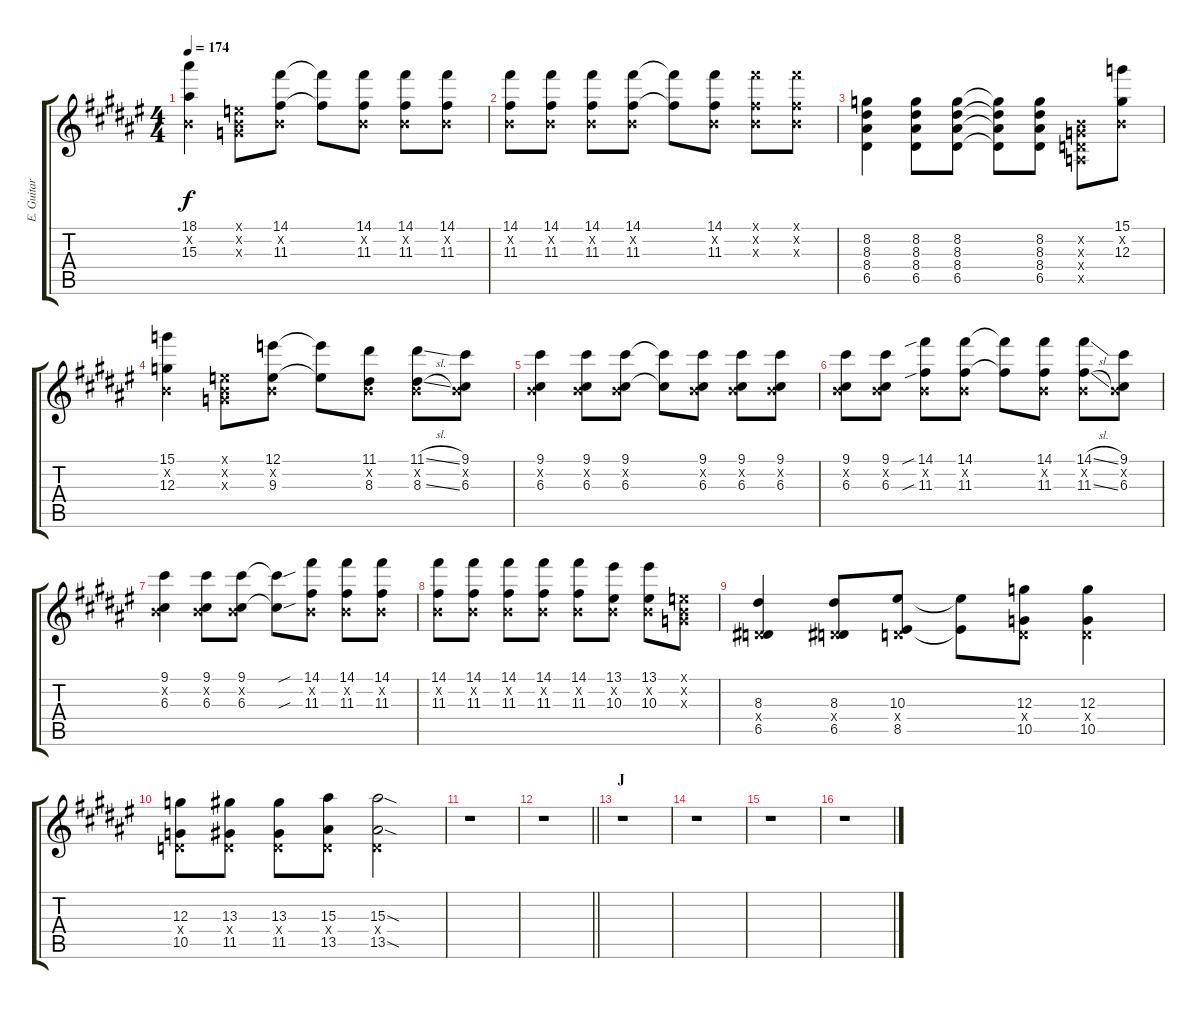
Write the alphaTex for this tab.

\track ("E. Guitar III" "E. Guitar ") {instrument overdrivenguitar}
\staff {score tabs}
\tuning (E4 B3 G3 D3 A2 E2) {hide}
\ts (4 4)
\tempo 174
\clef g2
\ks f#
(18.1 0.2{x} 15.3).4{dy f} (0.1{x} 0.2{x} 0.3{x}).8 (14.1 0.2{x} 11.3).8 (14.1{t} 11.3{t}).8 (14.1 0.2{x} 11.3).8 (14.1 0.2{x} 11.3).8 (14.1 0.2{x} 11.3).8 |
(14.1 0.2{x} 11.3).8 (14.1 0.2{x} 11.3).8 (14.1 0.2{x} 11.3).8 (14.1 0.2{x} 11.3).8 (14.1{t} 11.3{t}).8 (14.1 0.2{x} 11.3).8 (14.1{x} 0.2{x} 11.3{x}).8 (14.1{x} 0.2{x} 11.3{x}).8 |
(8.2 8.3 8.4 6.5).4 (8.2 8.3 8.4 6.5).8 (8.2 8.3 8.4 6.5).8 (8.2{t} 8.3{t} 8.4{t} 6.5{t}).8 (8.2 8.3 8.4 6.5).8 (0.2{x} 0.3{x} 0.4{x} 0.5{x}).8 (15.1 0.2{x} 12.3).8 |
(15.1 0.2{x} 12.3).4 (0.1{x} 0.2{x} 0.3{x}).8 (12.1 0.2{x} 9.3).8 (12.1{t} 9.3{t}).8 (11.1 0.2{x} 8.3).8 (11.1{sl} 0.2{x} 8.3{sl}).8 (9.1 0.2{x} 6.3).8 |
(9.1 0.2{x} 6.3).4 (9.1 0.2{x} 6.3).8 (9.1 0.2{x} 6.3).8 (9.1{t} 6.3{t}).8 (9.1 0.2{x} 6.3).8 (9.1 0.2{x} 6.3).8 (9.1 0.2{x} 6.3).8 |
(9.1 0.2{x} 6.3).8 (9.1 0.2{x} 6.3).8 (14.1{sib} 0.2{x} 11.3{sib}).8 (14.1 0.2{x} 11.3).8 (14.1{t} 11.3{t}).8 (14.1 0.2{x} 11.3).8 (14.1{sl} 0.2{x} 11.3{sl}).8 (9.1 0.2{x} 6.3).8 |
(9.1 0.2{x} 6.3).4 (9.1 0.2{x} 6.3).8 (9.1 0.2{x} 6.3).8 (9.1{sou t} 6.3{sou t}).8 (14.1 0.2{x} 11.3).8 (14.1 0.2{x} 11.3).8 (14.1 0.2{x} 11.3).8 |
(14.1 0.2{x} 11.3).8 (14.1 0.2{x} 11.3).8 (14.1 0.2{x} 11.3).8 (14.1 0.2{x} 11.3).8 (14.1 0.2{x} 11.3).8 (13.1 0.2{x} 10.3).8 (13.1 0.2{x} 10.3).8 (0.1{x} 0.2{x} 0.3{x}).8 |
(8.3 0.4{x} 6.5).4 (8.3 0.4{x} 6.5).8 (10.3 0.4{x} 8.5).8 (10.3{t} 8.5{t}).8 (12.3 0.4{x} 10.5).8 (12.3 0.4{x} 10.5).4 |
(12.3 0.4{x} 10.5).8 (13.3 0.4{x} 11.5).8 (13.3 0.4{x} 11.5).8 (15.3 0.4{x} 13.5).8 (15.3{sod} 0.4{x} 13.5{sod}).2 |
r.1 |
\barLineRight lightlight
r.1 |
\section ("" "J")
r.1 |
r.1 |
r.1 |
r.1
